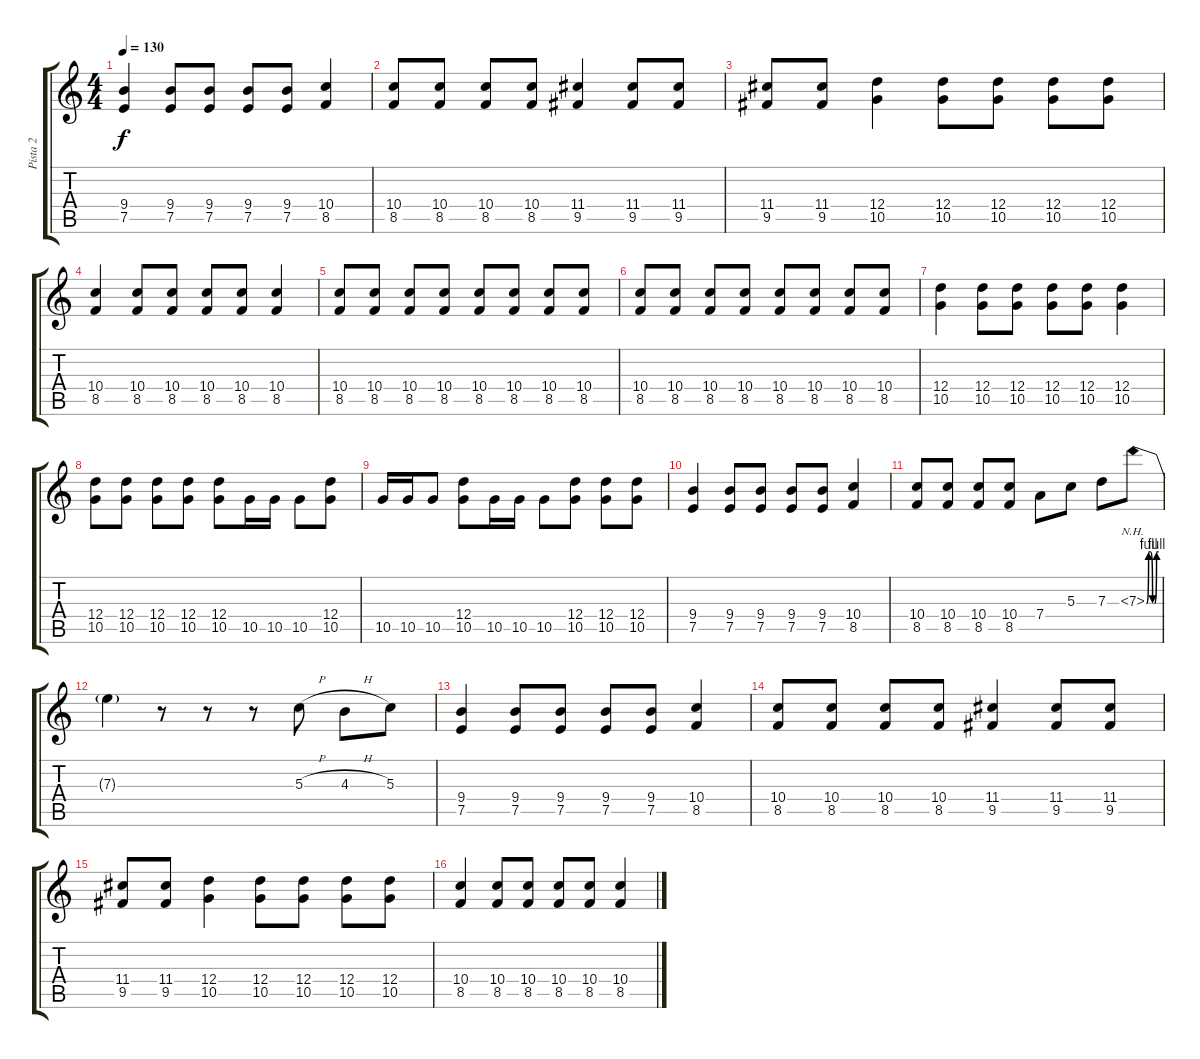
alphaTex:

\track ("Pista 2" "Pista 2") {instrument distortionguitar}
\staff {score tabs}
\tuning (E4 B3 G3 D3 A2 E2) {hide}
\ts (4 4)
\tempo 130
\clef g2
\ks c
(9.4 7.5).4{dy f} (9.4 7.5).8 (9.4 7.5).8 (9.4 7.5).8 (9.4 7.5).8 (10.4 8.5).4 |
(10.4 8.5).8 (10.4 8.5).8 (10.4 8.5).8 (10.4 8.5).8 (11.4 9.5).4 (11.4 9.5).8 (11.4 9.5).8 |
(11.4 9.5).8 (11.4 9.5).8 (12.4 10.5).4 (12.4 10.5).8 (12.4 10.5).8 (12.4 10.5).8 (12.4 10.5).8 |
(10.4 8.5).4 (10.4 8.5).8 (10.4 8.5).8 (10.4 8.5).8 (10.4 8.5).8 (10.4 8.5).4 |
(10.4 8.5).8 (10.4 8.5).8 (10.4 8.5).8 (10.4 8.5).8 (10.4 8.5).8 (10.4 8.5).8 (10.4 8.5).8 (10.4 8.5).8 |
(10.4 8.5).8 (10.4 8.5).8 (10.4 8.5).8 (10.4 8.5).8 (10.4 8.5).8 (10.4 8.5).8 (10.4 8.5).8 (10.4 8.5).8 |
(12.4 10.5).4 (12.4 10.5).8 (12.4 10.5).8 (12.4 10.5).8 (12.4 10.5).8 (12.4 10.5).4 |
(12.4 10.5).8 (12.4 10.5).8 (12.4 10.5).8 (12.4 10.5).8 (12.4 10.5).8 10.5.16 10.5.16 10.5.8 (12.4 10.5).8 |
10.5.16 10.5.16 10.5.8 (12.4 10.5).8 10.5.16 10.5.16 10.5.8 (12.4 10.5).8 (12.4 10.5).8 (12.4 10.5).8 |
(9.4 7.5).4 (9.4 7.5).8 (9.4 7.5).8 (9.4 7.5).8 (9.4 7.5).8 (10.4 8.5).4 |
(10.4 8.5).8 (10.4 8.5).8 (10.4 8.5).8 (10.4 8.5).8 7.4.8 5.3.8 7.3.8 7.3{be (custom 0 0 10 4 20 4 30 0 40 0 50 4 60 4) nh}.8 |
7.3{t}.4 r.8 r.8 r.8 5.3{h}.8 4.3{h}.8 5.3.8 |
(9.4 7.5).4 (9.4 7.5).8 (9.4 7.5).8 (9.4 7.5).8 (9.4 7.5).8 (10.4 8.5).4 |
(10.4 8.5).8 (10.4 8.5).8 (10.4 8.5).8 (10.4 8.5).8 (11.4 9.5).4 (11.4 9.5).8 (11.4 9.5).8 |
(11.4 9.5).8 (11.4 9.5).8 (12.4 10.5).4 (12.4 10.5).8 (12.4 10.5).8 (12.4 10.5).8 (12.4 10.5).8 |
(10.4 8.5).4 (10.4 8.5).8 (10.4 8.5).8 (10.4 8.5).8 (10.4 8.5).8 (10.4 8.5).4
